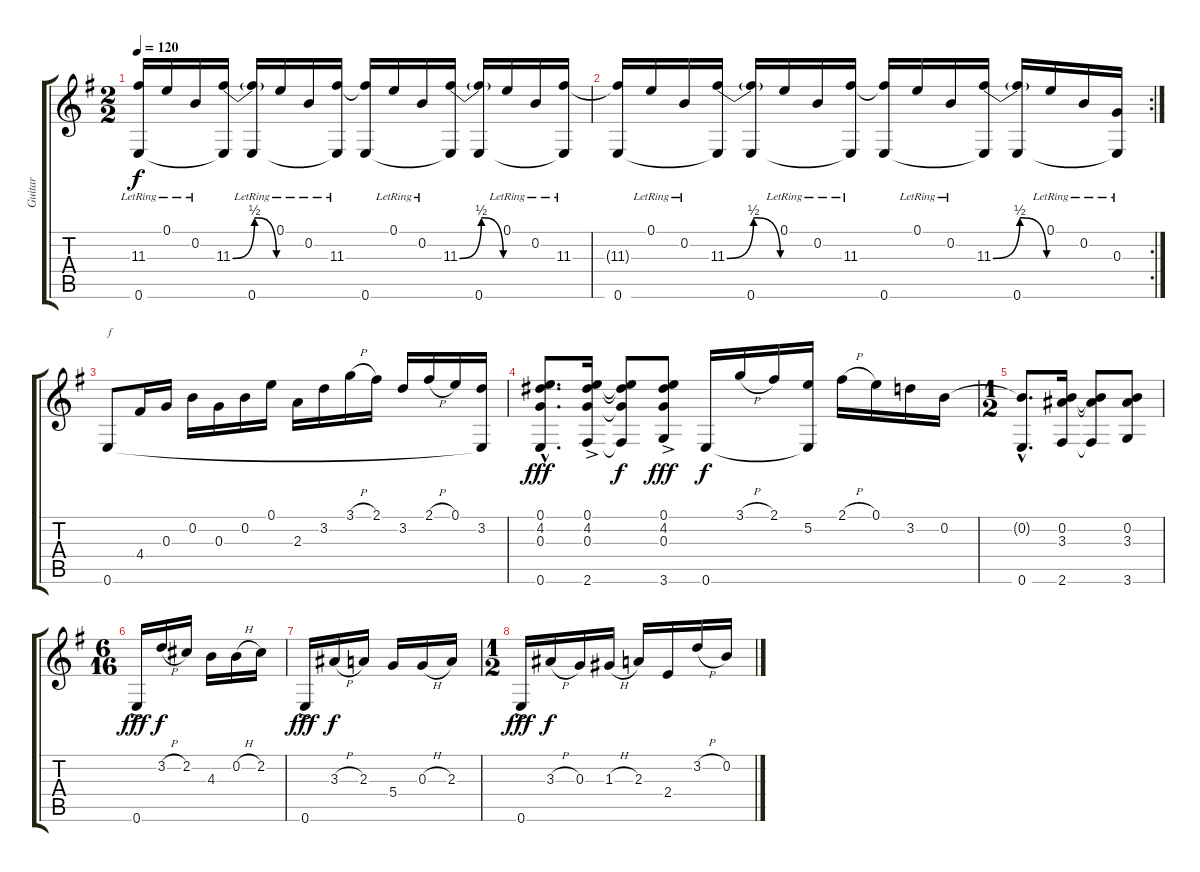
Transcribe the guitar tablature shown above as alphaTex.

\track ("Guitar" "Guitar") {instrument acousticguitarnylon}
\staff {score tabs}
\tuning (E4 B3 G3 D3 A2 E2) {hide}
\ts (2 2)
\tempo 120
\clef g2
\ks g
(11.3{t} 0.6{lr}).16{dy f} 0.1{lr}.16 0.2{lr}.16 (11.3{be (bendrelease 0 0 30 2 30 2 60 0)} 0.6{t}).16 (11.3{t} 0.6{lr}).16 0.1{lr}.16 0.2{lr}.16 (11.3{lr} 0.6{t}).16 (11.3{t} 0.6).16 0.1{lr}.16 0.2{lr}.16 (11.3{be (bendrelease 0 0 30 2 30 2 60 0)} 0.6{t}).16 (11.3{t} 0.6).16 0.1{lr}.16 0.2{lr}.16 (11.3{lr} 0.6{t}).16 |
\rc 2
(11.3{t} 0.6).16 0.1{lr}.16 0.2{lr}.16 (11.3{be (bendrelease 0 0 30 2 30 2 60 0)} 0.6{t}).16 (11.3{t} 0.6).16 0.1{lr}.16 0.2{lr}.16 (11.3{lr} 0.6{t}).16 (11.3{t} 0.6).16 0.1{lr}.16 0.2{lr}.16 (11.3{be (bendrelease 0 0 30 2 30 2 60 0)} 0.6{t}).16 (11.3{t} 0.6).16 0.1{lr}.16 0.2{lr}.16 (0.3{lr} 0.6{t}).16 |
0.6.8{txt "f"} 4.4.16 0.3.16 0.2.16 0.3.16 0.2.16 0.1.16 2.3.16 3.2.16 3.1{h}.16 2.1.16 3.2.16 2.1{h}.16 0.1.16 (3.2 0.6{t}).16 |
(0.1{hac} 4.2{hac} 0.3{hac} 0.6{hac}).8{d dy fff} (0.1 4.2 0.3 2.6{ac}).16 (0.1{t} 4.2{t} 0.3{t} 2.6{t}).8{dy f} (0.1 4.2 0.3 3.6{ac}).8{dy fff} 0.6.16{dy f} 3.1{h}.16 2.1.16 (5.2 0.6{t}).16 2.1{h}.16 0.1.16 3.2.16 0.2.16 |
\ts (1 2)
(0.2{hac t} 0.6{hac}).8{d} (0.2 3.3 2.6).16 (0.2{t} 3.3{t} 2.6{t}).8 (0.2 3.3 3.6).8 |
\ts (6 16)
0.6{ac}.16{dy fff} 3.2{h}.16{dy f} 2.2.16 4.3.16 0.2{h}.16 2.2.16 |
0.6{ac}.16{dy fff} 3.3{h}.16{dy f} 2.3.16 5.4.16 0.3{h}.16 2.3.16 |
\ts (1 2)
0.6{ac}.16{dy fff} 3.3{h}.16{dy f} 0.3.16 1.3{h}.16 2.3.16 2.4.16 3.2{h}.16 0.2.16
